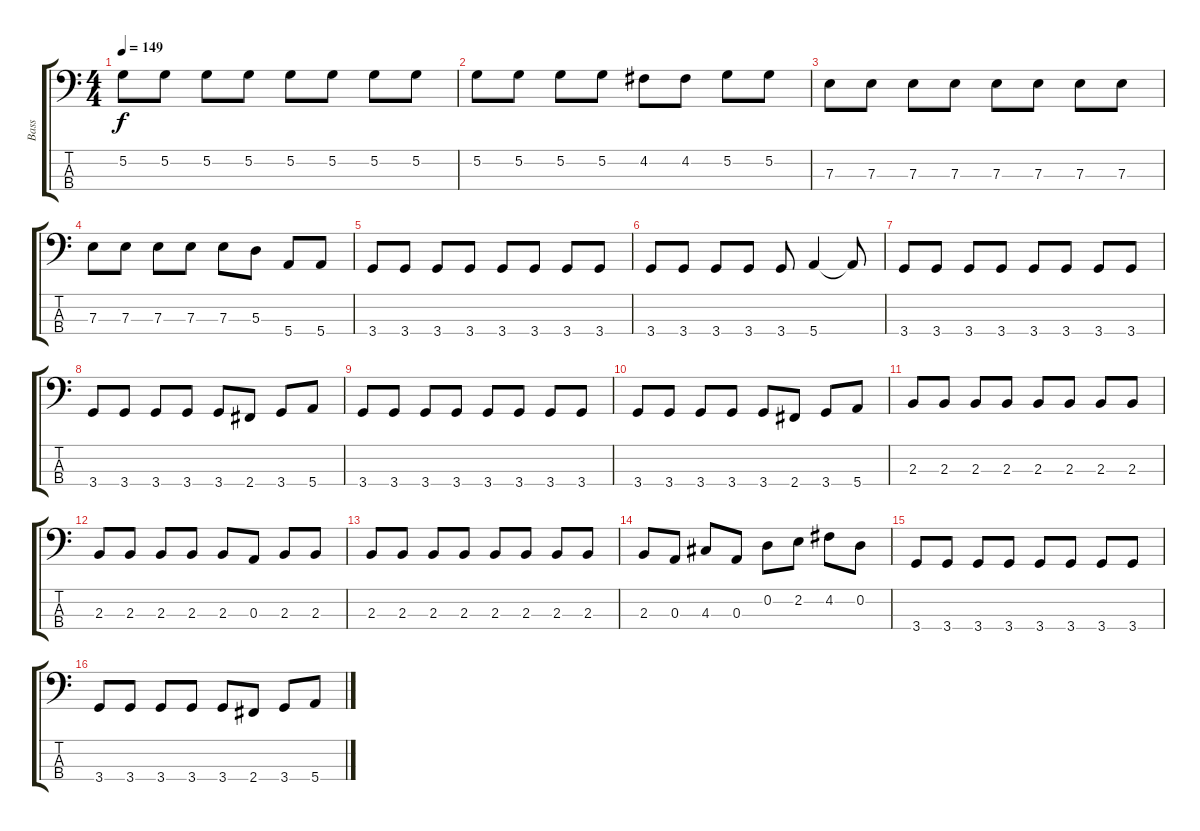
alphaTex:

\track ("Bass" "Bass") {instrument electricbassfinger}
\staff {score tabs}
\tuning (G2 D2 A1 E1) {hide}
\ts (4 4)
\tempo 149
\clef f4
\ks c
5.2.8{dy f} 5.2.8 5.2.8 5.2.8 5.2.8 5.2.8 5.2.8 5.2.8 |
5.2.8 5.2.8 5.2.8 5.2.8 4.2.8 4.2.8 5.2.8 5.2.8 |
7.3.8 7.3.8 7.3.8 7.3.8 7.3.8 7.3.8 7.3.8 7.3.8 |
7.3.8 7.3.8 7.3.8 7.3.8 7.3.8 5.3.8 5.4.8 5.4.8 |
3.4.8 3.4.8 3.4.8 3.4.8 3.4.8 3.4.8 3.4.8 3.4.8 |
3.4.8 3.4.8 3.4.8 3.4.8 3.4.8 5.4.4 5.4{t}.8 |
3.4.8 3.4.8 3.4.8 3.4.8 3.4.8 3.4.8 3.4.8 3.4.8 |
3.4.8 3.4.8 3.4.8 3.4.8 3.4.8 2.4.8 3.4.8 5.4.8 |
3.4.8 3.4.8 3.4.8 3.4.8 3.4.8 3.4.8 3.4.8 3.4.8 |
3.4.8 3.4.8 3.4.8 3.4.8 3.4.8 2.4.8 3.4.8 5.4.8 |
2.3.8 2.3.8 2.3.8 2.3.8 2.3.8 2.3.8 2.3.8 2.3.8 |
2.3.8 2.3.8 2.3.8 2.3.8 2.3.8 0.3.8 2.3.8 2.3.8 |
2.3.8 2.3.8 2.3.8 2.3.8 2.3.8 2.3.8 2.3.8 2.3.8 |
2.3.8 0.3.8 4.3.8 0.3.8 0.2.8 2.2.8 4.2.8 0.2.8 |
3.4.8 3.4.8 3.4.8 3.4.8 3.4.8 3.4.8 3.4.8 3.4.8 |
3.4.8 3.4.8 3.4.8 3.4.8 3.4.8 2.4.8 3.4.8 5.4.8
